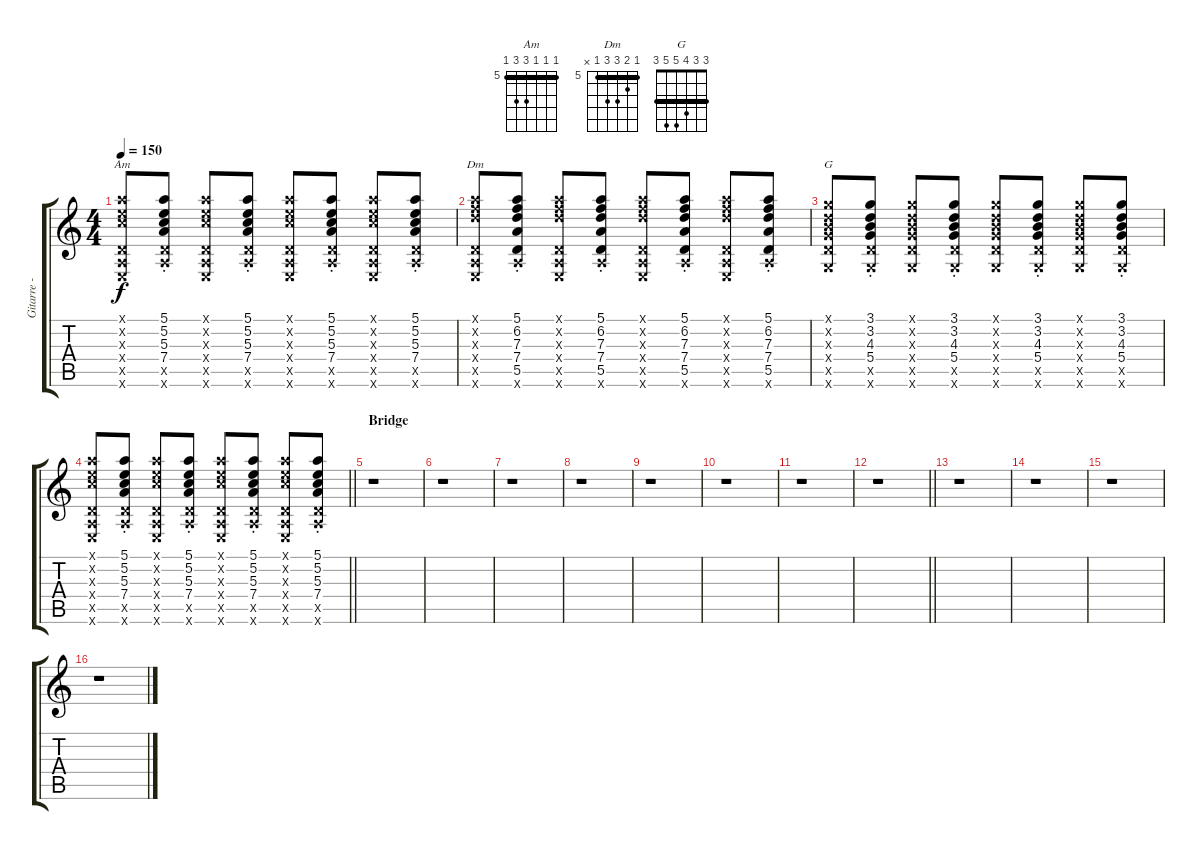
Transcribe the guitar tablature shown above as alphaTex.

\track ("Gitarre - Philipp Hofmann" "Gitarre - ") {instrument distortionguitar}
\staff {score tabs}
\tuning (E4 B3 G3 D3 A2 E2) {hide}
\chord ("Am" 5 5 5 7 7 5) {firstfret 5 barre 5}
\chord ("Dm" 5 6 7 7 5 x) {firstfret 5 barre 5}
\chord ("G" 3 3 4 5 5 3) {barre 3}
\ts (4 4)
\tempo 150
\clef g2
\ks c
(5.1{x} 5.2{x} 5.3{x} 0.4{x} 0.5{x} 0.6{x}).8{ch "Am" dy f} (5.1{st} 5.2{st} 5.3{st} 7.4{st} 5.5{x} 5.6{x}).8 (5.1{x} 5.2{x} 5.3{x} 0.4{x} 0.5{x} 0.6{x}).8 (5.1{st} 5.2{st} 5.3{st} 7.4{st} 5.5{x} 5.6{x}).8 (5.1{x} 5.2{x} 5.3{x} 0.4{x} 0.5{x} 0.6{x}).8 (5.1{st} 5.2{st} 5.3{st} 7.4{st} 5.5{x} 5.6{x}).8 (5.1{x} 5.2{x} 5.3{x} 0.4{x} 0.5{x} 0.6{x}).8 (5.1{st} 5.2{st} 5.3{st} 7.4{st} 5.5{x} 5.6{x}).8 |
(5.1{x} 6.2{x} 7.3{x} 0.4{x} 0.5{x} 0.6{x}).8{ch "Dm"} (5.1{st} 6.2{st} 7.3{st} 7.4{st} 5.5{st} 5.6{x}).8 (5.1{x} 6.2{x} 7.3{x} 0.4{x} 0.5{x} 0.6{x}).8 (5.1{st} 6.2{st} 7.3{st} 7.4{st} 5.5{st} 5.6{x}).8 (5.1{x} 6.2{x} 7.3{x} 0.4{x} 0.5{x} 0.6{x}).8 (5.1{st} 6.2{st} 7.3{st} 7.4{st} 5.5{st} 5.6{x}).8 (5.1{x} 6.2{x} 7.3{x} 0.4{x} 0.5{x} 0.6{x}).8 (5.1{st} 6.2{st} 7.3{st} 7.4{st} 5.5{st} 5.6{x}).8 |
(3.1{x} 3.2{x} 4.3{x} 5.4{x} 5.5{x} 3.6{x}).8{ch "G"} (3.1{st} 3.2{st} 4.3{st} 5.4{st} 5.5{x} 3.6{x}).8 (3.1{x} 3.2{x} 4.3{x} 5.4{x} 5.5{x} 3.6{x}).8 (3.1{st} 3.2{st} 4.3{st} 5.4{st} 5.5{x} 3.6{x}).8 (3.1{x} 3.2{x} 4.3{x} 5.4{x} 5.5{x} 3.6{x}).8 (3.1{st} 3.2{st} 4.3{st} 5.4{st} 5.5{x} 3.6{x}).8 (3.1{x} 3.2{x} 4.3{x} 5.4{x} 5.5{x} 3.6{x}).8 (3.1{st} 3.2{st} 4.3{st} 5.4{st} 5.5{x} 3.6{x}).8 |
\barLineRight lightlight
(5.1{x} 5.2{x} 5.3{x} 0.4{x} 0.5{x} 0.6{x}).8 (5.1{st} 5.2{st} 5.3{st} 7.4{st} 5.5{x} 5.6{x}).8 (5.1{x} 5.2{x} 5.3{x} 0.4{x} 0.5{x} 0.6{x}).8 (5.1{st} 5.2{st} 5.3{st} 7.4{st} 5.5{x} 5.6{x}).8 (5.1{x} 5.2{x} 5.3{x} 0.4{x} 0.5{x} 0.6{x}).8 (5.1{st} 5.2{st} 5.3{st} 7.4{st} 5.5{x} 5.6{x}).8 (5.1{x} 5.2{x} 5.3{x} 0.4{x} 0.5{x} 0.6{x}).8 (5.1{st} 5.2{st} 5.3{st} 7.4{st} 5.5{x} 5.6{x}).8 |
\section ("" "Bridge")
r.1 |
r.1 |
r.1 |
r.1 |
r.1 |
r.1 |
r.1 |
\barLineRight lightlight
r.1 |
r.1 |
r.1 |
r.1 |
r.1
